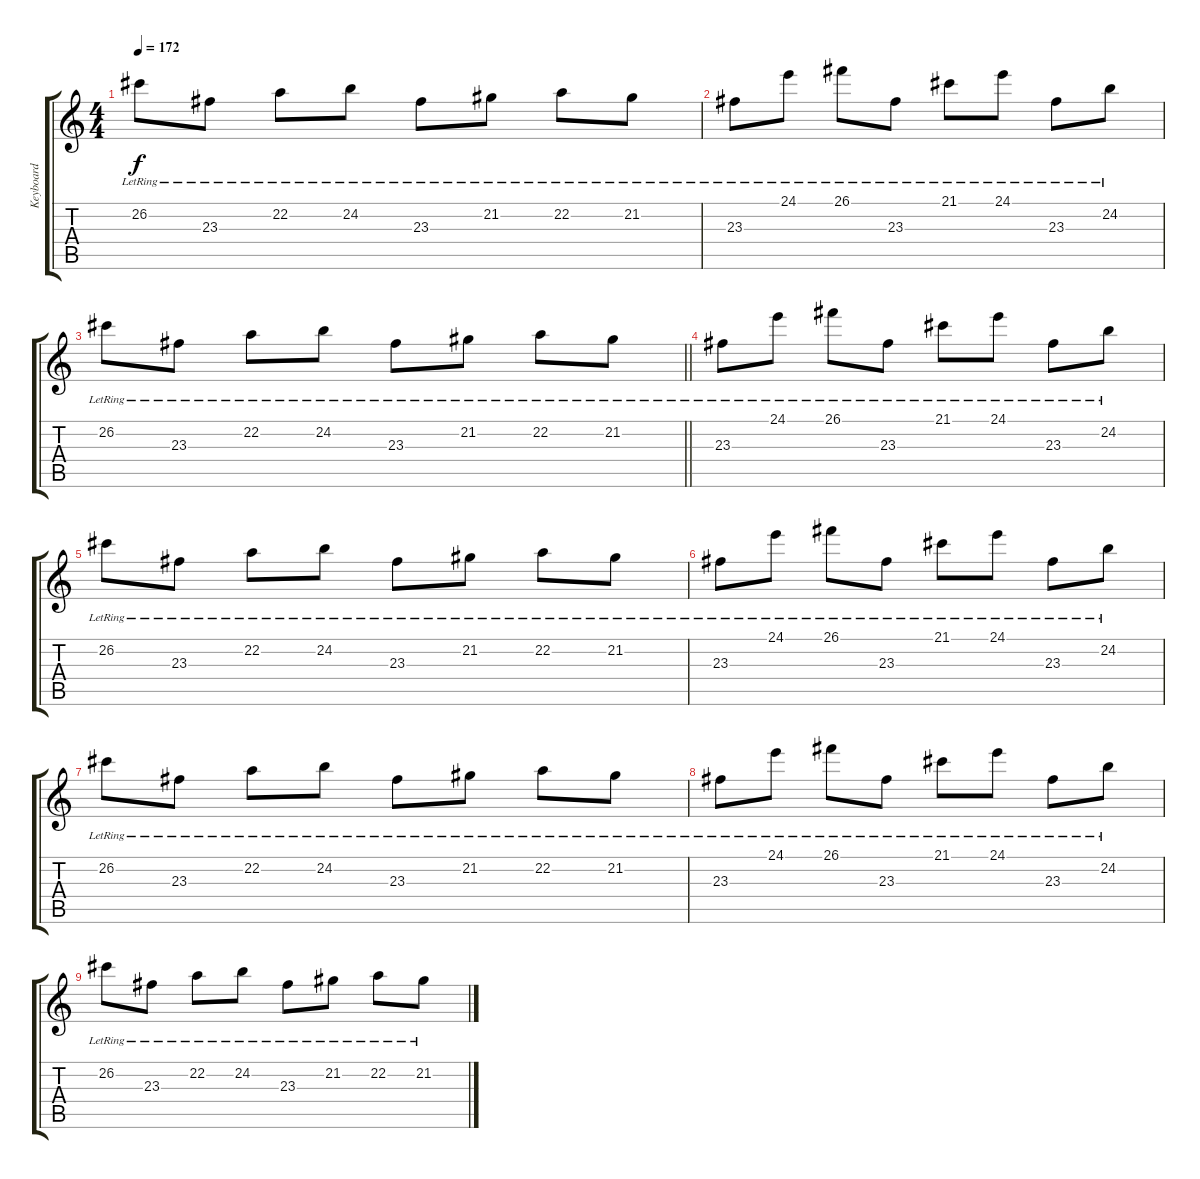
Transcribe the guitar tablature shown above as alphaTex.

\track ("Keyboard" "Keyboard") {instrument honkytonkpiano}
\staff {score tabs}
\tuning (E4 B3 G3 D3 A2 E2) {hide}
\ts (4 4)
\tempo 172
\clef g2
\ks c
26.2{lr}.8{dy f} 23.3{lr}.8 22.2{lr}.8 24.2{lr}.8 23.3{lr}.8 21.2{lr}.8 22.2{lr}.8 21.2{lr}.8 |
23.3{lr}.8 24.1{lr}.8 26.1{lr}.8 23.3{lr}.8 21.1{lr}.8 24.1{lr}.8 23.3{lr}.8 24.2{lr}.8 |
\barLineRight lightlight
26.2{lr}.8 23.3{lr}.8 22.2{lr}.8 24.2{lr}.8 23.3{lr}.8 21.2{lr}.8 22.2{lr}.8 21.2{lr}.8 |
23.3{lr}.8 24.1{lr}.8 26.1{lr}.8 23.3{lr}.8 21.1{lr}.8 24.1{lr}.8 23.3{lr}.8 24.2{lr}.8 |
26.2{lr}.8 23.3{lr}.8 22.2{lr}.8 24.2{lr}.8 23.3{lr}.8 21.2{lr}.8 22.2{lr}.8 21.2{lr}.8 |
23.3{lr}.8 24.1{lr}.8 26.1{lr}.8 23.3{lr}.8 21.1{lr}.8 24.1{lr}.8 23.3{lr}.8 24.2{lr}.8 |
26.2{lr}.8 23.3{lr}.8 22.2{lr}.8 24.2{lr}.8 23.3{lr}.8 21.2{lr}.8 22.2{lr}.8 21.2{lr}.8 |
23.3{lr}.8 24.1{lr}.8 26.1{lr}.8 23.3{lr}.8 21.1{lr}.8 24.1{lr}.8 23.3{lr}.8 24.2{lr}.8 |
26.2{lr}.8 23.3{lr}.8 22.2{lr}.8 24.2{lr}.8 23.3{lr}.8 21.2{lr}.8 22.2{lr}.8 21.2{lr}.8
